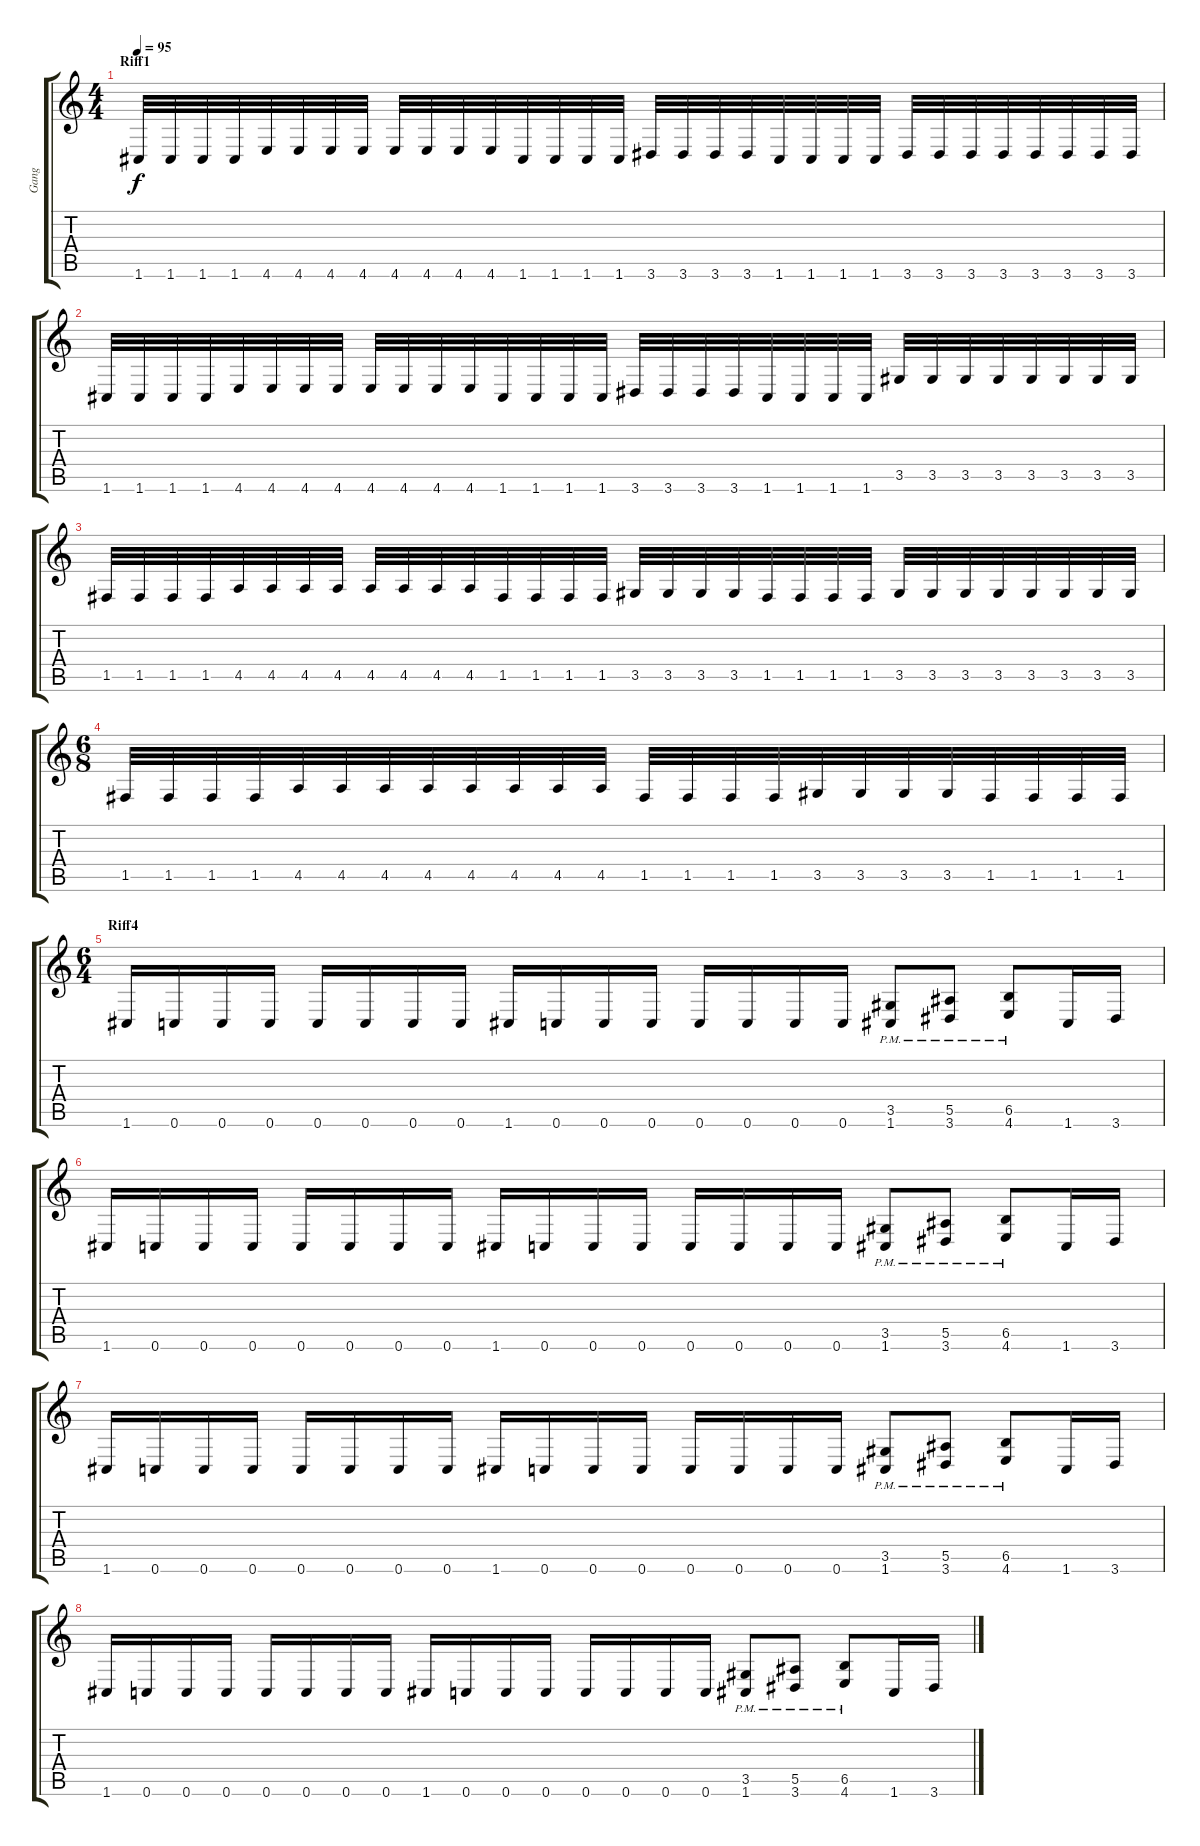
\track ("Gang" "Gang") {instrument distortionguitar}
\staff {score tabs}
\tuning (C4 G3 Eb3 Bb2 F2 C2) {hide}
\ts (4 4)
\section ("" "Riff1")
\tempo 95
\clef g2
\ks c
1.6.32{dy f} 1.6.32 1.6.32 1.6.32 4.6.32 4.6.32 4.6.32 4.6.32 4.6.32 4.6.32 4.6.32 4.6.32 1.6.32 1.6.32 1.6.32 1.6.32 3.6.32 3.6.32 3.6.32 3.6.32 1.6.32 1.6.32 1.6.32 1.6.32 3.6.32 3.6.32 3.6.32 3.6.32 3.6.32 3.6.32 3.6.32 3.6.32 |
1.6.32 1.6.32 1.6.32 1.6.32 4.6.32 4.6.32 4.6.32 4.6.32 4.6.32 4.6.32 4.6.32 4.6.32 1.6.32 1.6.32 1.6.32 1.6.32 3.6.32 3.6.32 3.6.32 3.6.32 1.6.32 1.6.32 1.6.32 1.6.32 3.5.32 3.5.32 3.5.32 3.5.32 3.5.32 3.5.32 3.5.32 3.5.32 |
1.5.32 1.5.32 1.5.32 1.5.32 4.5.32 4.5.32 4.5.32 4.5.32 4.5.32 4.5.32 4.5.32 4.5.32 1.5.32 1.5.32 1.5.32 1.5.32 3.5.32 3.5.32 3.5.32 3.5.32 1.5.32 1.5.32 1.5.32 1.5.32 3.5.32 3.5.32 3.5.32 3.5.32 3.5.32 3.5.32 3.5.32 3.5.32 |
\ts (6 8)
1.5.32 1.5.32 1.5.32 1.5.32 4.5.32 4.5.32 4.5.32 4.5.32 4.5.32 4.5.32 4.5.32 4.5.32 1.5.32 1.5.32 1.5.32 1.5.32 3.5.32 3.5.32 3.5.32 3.5.32 1.5.32 1.5.32 1.5.32 1.5.32 |
\ts (6 4)
\section ("" "Riff4")
1.6.16 0.6.16 0.6.16 0.6.16 0.6.16 0.6.16 0.6.16 0.6.16 1.6.16 0.6.16 0.6.16 0.6.16 0.6.16 0.6.16 0.6.16 0.6.16 (3.5{pm} 1.6{pm}).8 (5.5{pm} 3.6{pm}).8 (6.5{pm} 4.6{pm}).8 1.6.16 3.6.16 |
1.6.16 0.6.16 0.6.16 0.6.16 0.6.16 0.6.16 0.6.16 0.6.16 1.6.16 0.6.16 0.6.16 0.6.16 0.6.16 0.6.16 0.6.16 0.6.16 (3.5{pm} 1.6{pm}).8 (5.5{pm} 3.6{pm}).8 (6.5{pm} 4.6{pm}).8 1.6.16 3.6.16 |
1.6.16 0.6.16 0.6.16 0.6.16 0.6.16 0.6.16 0.6.16 0.6.16 1.6.16 0.6.16 0.6.16 0.6.16 0.6.16 0.6.16 0.6.16 0.6.16 (3.5{pm} 1.6{pm}).8 (5.5{pm} 3.6{pm}).8 (6.5{pm} 4.6{pm}).8 1.6.16 3.6.16 |
1.6.16 0.6.16 0.6.16 0.6.16 0.6.16 0.6.16 0.6.16 0.6.16 1.6.16 0.6.16 0.6.16 0.6.16 0.6.16 0.6.16 0.6.16 0.6.16 (3.5{pm} 1.6{pm}).8 (5.5{pm} 3.6{pm}).8 (6.5{pm} 4.6{pm}).8 1.6.16 3.6.16
